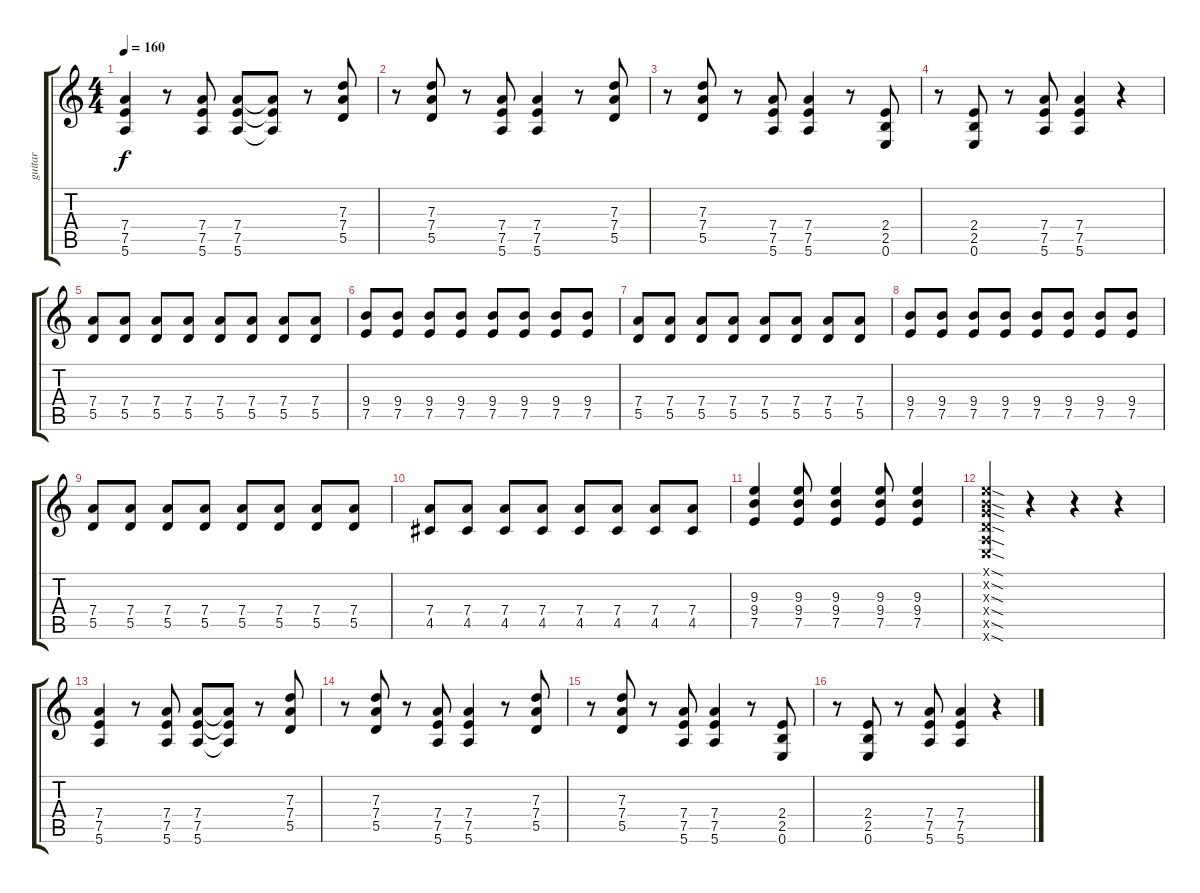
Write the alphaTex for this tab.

\track ("guitar" "guitar") {instrument distortionguitar}
\staff {score tabs}
\tuning (E4 B3 G3 D3 A2 E2) {hide}
\ts (4 4)
\tempo 160
\clef g2
\ks c
(7.4 7.5 5.6).4{dy f} r.8 (7.4 7.5 5.6).8 (7.4 7.5 5.6).8 (7.4{t} 7.5{t} 5.6{t}).8 r.8 (7.3 7.4 5.5).8 |
r.8 (7.3 7.4 5.5).8 r.8 (7.4 7.5 5.6).8 (7.4 7.5 5.6).4 r.8 (7.3 7.4 5.5).8 |
r.8 (7.3 7.4 5.5).8 r.8 (7.4 7.5 5.6).8 (7.4 7.5 5.6).4 r.8 (2.4 2.5 0.6).8 |
r.8 (2.4 2.5 0.6).8 r.8 (7.4 7.5 5.6).8 (7.4 7.5 5.6).4 r.4 |
(7.4 5.5).8 (7.4 5.5).8 (7.4 5.5).8 (7.4 5.5).8 (7.4 5.5).8 (7.4 5.5).8 (7.4 5.5).8 (7.4 5.5).8 |
(9.4 7.5).8 (9.4 7.5).8 (9.4 7.5).8 (9.4 7.5).8 (9.4 7.5).8 (9.4 7.5).8 (9.4 7.5).8 (9.4 7.5).8 |
(7.4 5.5).8 (7.4 5.5).8 (7.4 5.5).8 (7.4 5.5).8 (7.4 5.5).8 (7.4 5.5).8 (7.4 5.5).8 (7.4 5.5).8 |
(9.4 7.5).8 (9.4 7.5).8 (9.4 7.5).8 (9.4 7.5).8 (9.4 7.5).8 (9.4 7.5).8 (9.4 7.5).8 (9.4 7.5).8 |
(7.4 5.5).8 (7.4 5.5).8 (7.4 5.5).8 (7.4 5.5).8 (7.4 5.5).8 (7.4 5.5).8 (7.4 5.5).8 (7.4 5.5).8 |
(7.4 4.5).8 (7.4 4.5).8 (7.4 4.5).8 (7.4 4.5).8 (7.4 4.5).8 (7.4 4.5).8 (7.4 4.5).8 (7.4 4.5).8 |
(9.3 9.4 7.5).4 (9.3 9.4 7.5).8 (9.3 9.4 7.5).4 (9.3 9.4 7.5).8 (9.3 9.4 7.5).4 |
(0.1{sod x} 0.2{sod x} 0.3{sod x} 0.4{sod x} 0.5{sod x} 0.6{sod x}).4 r.4 r.4 r.4 |
(7.4 7.5 5.6).4 r.8 (7.4 7.5 5.6).8 (7.4 7.5 5.6).8 (7.4{t} 7.5{t} 5.6{t}).8 r.8 (7.3 7.4 5.5).8 |
r.8 (7.3 7.4 5.5).8 r.8 (7.4 7.5 5.6).8 (7.4 7.5 5.6).4 r.8 (7.3 7.4 5.5).8 |
r.8 (7.3 7.4 5.5).8 r.8 (7.4 7.5 5.6).8 (7.4 7.5 5.6).4 r.8 (2.4 2.5 0.6).8 |
r.8 (2.4 2.5 0.6).8 r.8 (7.4 7.5 5.6).8 (7.4 7.5 5.6).4 r.4
